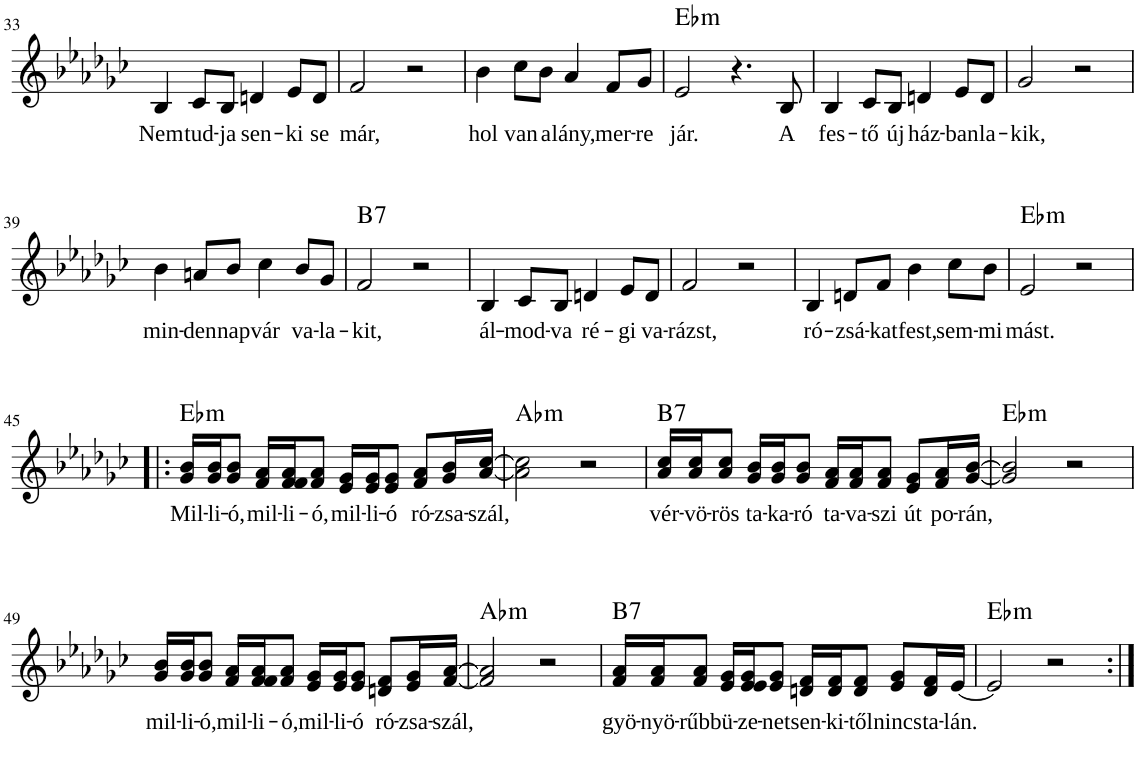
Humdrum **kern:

**kern	**text	**harte
*part1	*part1	*part1
*staff1	*staff1	*
*I"Piano	*	*
*I'Pno	*	*
!!LO:PB:g=z
*clefG2	*	*
*k[b-e-a-d-g-c-]	*	*
*M4/4	*	*
=33	=33	=33
!	!LO:LY:b	!
4B-/	Nem	.
!	!LO:LY:b	!
8c-/L	tud-	.
!	!LO:LY:b	!
8B-/J	-ja	.
!	!LO:LY:b	!
4dn/	sen-	.
!	!LO:LY:b	!
8e-/L	-ki	.
!	!LO:LY:b	!
8d/J	se	.
=34	=34	=34
!	!LO:LY:b	!
2f/	már,	.
2r	.	.
=35	=35	=35
!	!LO:LY:b	!
4b-\	hol	.
!	!LO:LY:b	!
8cc-\L	van	.
!	!LO:LY:b	!
8b-\J	a	.
!	!LO:LY:b	!
4a-/	lány,	.
!	!LO:LY:b	!
8f/L	mer-	.
!	!LO:LY:b	!
8g-/J	-re	.
=36	=36	=36
!	!LO:LY:b	!LO:H:kt=m
2e-/	jár.	Eb:min
4.r	.	.
!	!LO:LY:b	!
8B-/	A	.
=37	=37	=37
!	!LO:LY:b	!
4B-/	fes-	.
!	!LO:LY:b	!
8c-/L	-tő	.
!	!LO:LY:b	!
8B-/J	új	.
!	!LO:LY:b	!
4dn/	ház-	.
!	!LO:LY:b	!
8e-/L	-ban	.
!	!LO:LY:b	!
8d/J	la-	.
=38	=38	=38
!	!LO:LY:b	!
2g-/	-kik,	.
2r	.	.
!!LO:LB:g=z
=39	=39	=39
!	!LO:LY:b	!
4b-\	min-	.
!	!LO:LY:b	!
8an/L	-den	.
!	!LO:LY:b	!
8b-/J	nap	.
!	!LO:LY:b	!
4cc-\	vár	.
!	!LO:LY:b	!
8b-/L	va-	.
!	!LO:LY:b	!
8g-/J	-la-	.
=40	=40	=40
!	!LO:LY:b	!LO:H:kt=7
2f/	-kit,	B:7
2r	.	.
=41	=41	=41
!	!LO:LY:b	!
4B-/	ál-	.
!	!LO:LY:b	!
8c-/L	-mod-	.
!	!LO:LY:b	!
8B-/J	-va	.
!	!LO:LY:b	!
4dn/	ré-	.
!	!LO:LY:b	!
8e-/L	-gi	.
!	!LO:LY:b	!
8d/J	va-	.
=42	=42	=42
!	!LO:LY:b	!
2f/	-rázst,	.
2r	.	.
=43	=43	=43
!	!LO:LY:b	!
4B-/	ró-	.
!	!LO:LY:b	!
8dn/L	-zsá-	.
!	!LO:LY:b	!
8f/J	-kat	.
!	!LO:LY:b	!
4b-\	fest,	.
!	!LO:LY:b	!
8cc-\L	sem-	.
!	!LO:LY:b	!
8b-\J	-mi	.
=44	=44	=44
!	!LO:LY:b	!LO:H:kt=m
2e-/	mást.	Eb:min
2r	.	.
!!LO:LB:g=z
=45!|:	=45!|:	=45!|:
!	!LO:LY:b	!LO:H:kt=m
16g-/ 16b-/LL	Mil-	Eb:min
!	!LO:LY:b	!
16g-/ 16b-/J	-li-	.
!	!LO:LY:b	!
8g-/ 8b-/J	-ó,	.
!	!LO:LY:b	!
16f/ 16a-/LL	mil-	.
!	!LO:LY:b	!
16f/ 16f/ 16a-/J	-li-	.
!	!LO:LY:b	!
8f/ 8a-/J	-ó,	.
!	!LO:LY:b	!
16e-/ 16g-/LL	mil-	.
!	!LO:LY:b	!
16e-/ 16g-/J	-li-	.
!	!LO:LY:b	!
8e-/ 8g-/J	-ó	.
!	!LO:LY:b	!
8f/ 8a-/L	ró-	.
!	!LO:LY:b	!
16g-/ 16b-/L	-zsa-	.
!	!LO:LY:b	!
[16a-/ [16cc-/JJ	-szál,	.
=46	=46	=46
!	!	!LO:H:kt=m
2a-\] 2cc-\]	.	Ab:min
2r	.	.
=47	=47	=47
!	!LO:LY:b	!LO:H:kt=7
16a-/ 16cc-/LL	vér-	B:7
!	!LO:LY:b	!
16a-/ 16cc-/J	-vö-	.
!	!LO:LY:b	!
8a-/ 8cc-/J	-rös	.
!	!LO:LY:b	!
16g-/ 16b-/LL	ta-	.
!	!LO:LY:b	!
16g-/ 16b-/J	-ka-	.
!	!LO:LY:b	!
8g-/ 8b-/J	-ró	.
!	!LO:LY:b	!
16f/ 16a-/LL	ta-	.
!	!LO:LY:b	!
16f/ 16a-/J	-va-	.
!	!LO:LY:b	!
8f/ 8a-/J	-szi	.
!	!LO:LY:b	!
8e-/ 8g-/L	út	.
!	!LO:LY:b	!
16f/ 16a-/L	po-	.
!	!LO:LY:b	!
[16g-/ [16b-/JJ	-rán,	.
=48	=48	=48
!	!	!LO:H:kt=m
2g-/] 2b-/]	.	Eb:min
2r	.	.
!!LO:LB:g=z
=49	=49	=49
!	!LO:LY:b	!
16g-/ 16b-/LL	mil-	.
!	!LO:LY:b	!
16g-/ 16b-/J	-li-	.
!	!LO:LY:b	!
8g-/ 8b-/J	-ó,	.
!	!LO:LY:b	!
16f/ 16a-/LL	mil-	.
!	!LO:LY:b	!
16f/ 16f/ 16a-/J	-li-	.
!	!LO:LY:b	!
8f/ 8a-/J	-ó,	.
!	!LO:LY:b	!
16e-/ 16g-/LL	mil-	.
!	!LO:LY:b	!
16e-/ 16g-/J	-li-	.
!	!LO:LY:b	!
8e-/ 8g-/J	-ó	.
!	!LO:LY:b	!
8dn/ 8f/L	ró-	.
!	!LO:LY:b	!
16e-/ 16g-/L	-zsa-	.
!	!LO:LY:b	!
[16f/ [16a-/JJ	-szál,	.
=50	=50	=50
!	!	!LO:H:kt=m
2f/] 2a-/]	.	Ab:min
2r	.	.
=51	=51	=51
!	!LO:LY:b	!LO:H:kt=7
16f/ 16a-/LL	gyö-	B:7
!	!LO:LY:b	!
16f/ 16a-/J	-nyö-	.
!	!LO:LY:b	!
8f/ 8a-/J	-rűbb	.
!	!LO:LY:b	!
16e-/ 16g-/LL	ü-	.
!	!LO:LY:b	!
16e-/ 16e-/ 16g-/J	-ze-	.
!	!LO:LY:b	!
8e-/ 8g-/J	-net	.
!	!LO:LY:b	!
16dn/ 16f/LL	sen-	.
!	!LO:LY:b	!
16d/ 16f/J	-ki-	.
!	!LO:LY:b	!
8d/ 8f/J	-től	.
!	!LO:LY:b	!
8e-/ 8g-/L	nincs	.
!	!LO:LY:b	!
16d/ 16f/L	ta-	.
!	!LO:LY:b	!
[16e-/JJ	-lán.	.
=52	=52	=52
!	!	!LO:H:kt=m
2e-/]	.	Eb:min
2r	.	.
=:|!	=:|!	=:|!
*-	*-	*-
